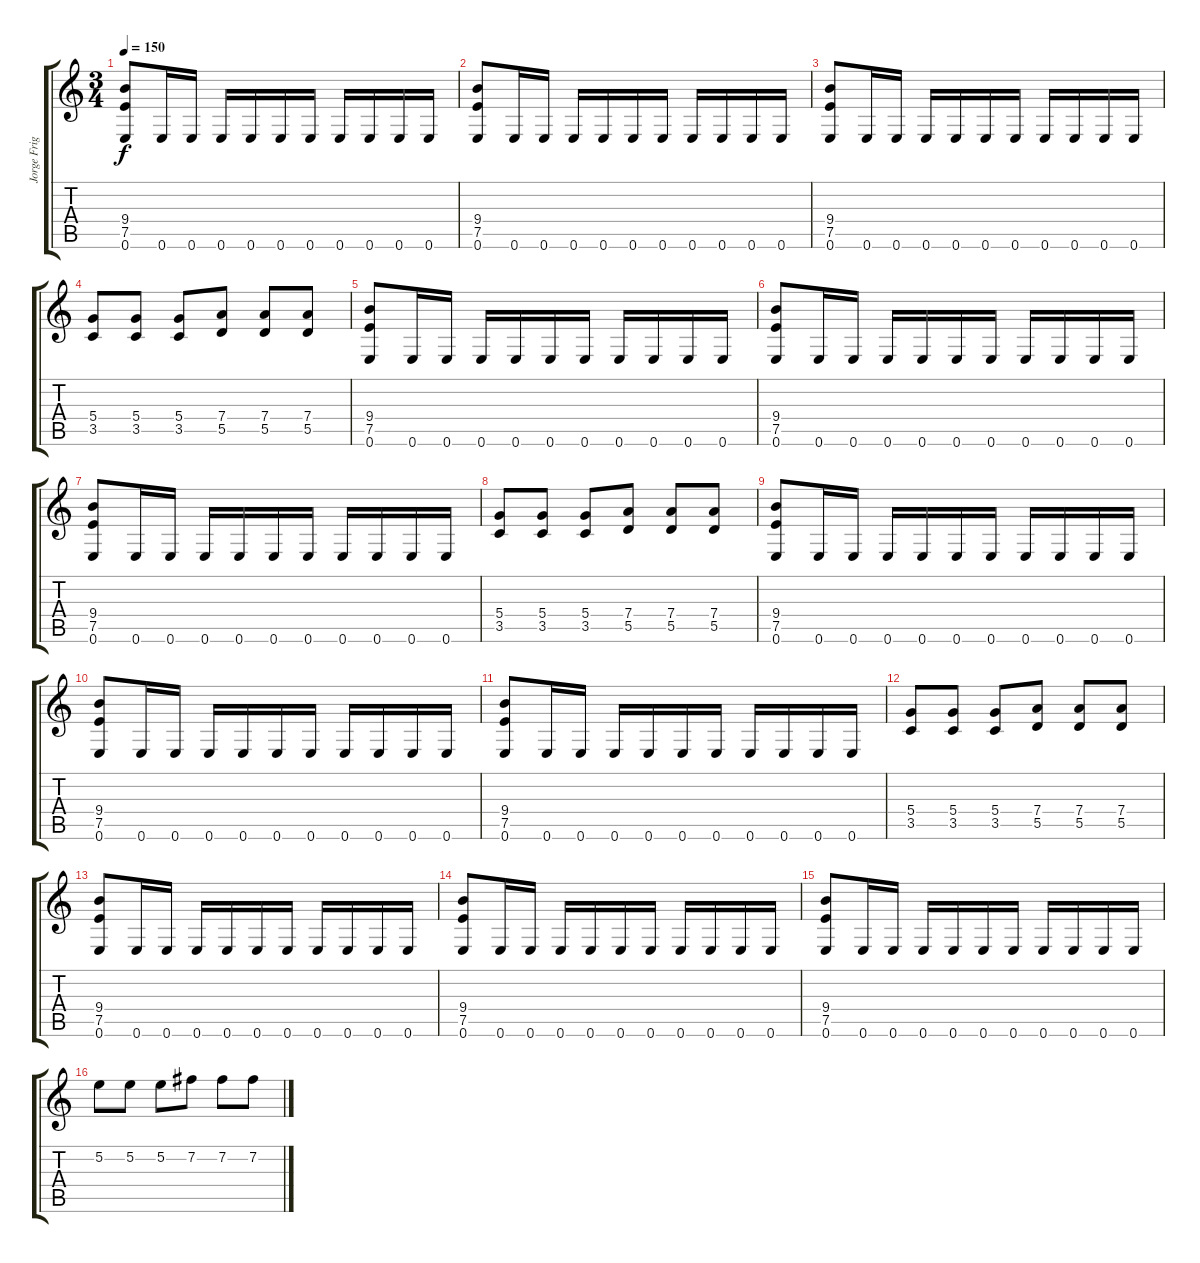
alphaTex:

\track ("Jorge Frigerio Base R" "Jorge Frig") {instrument overdrivenguitar}
\staff {score tabs}
\tuning (E4 B3 G3 D3 A2 E2) {hide}
\ts (3 4)
\tempo 150
\clef g2
\ks c
(9.4 7.5 0.6).8{dy f} 0.6.16 0.6.16 0.6.16 0.6.16 0.6.16 0.6.16 0.6.16 0.6.16 0.6.16 0.6.16 |
(9.4 7.5 0.6).8 0.6.16 0.6.16 0.6.16 0.6.16 0.6.16 0.6.16 0.6.16 0.6.16 0.6.16 0.6.16 |
(9.4 7.5 0.6).8 0.6.16 0.6.16 0.6.16 0.6.16 0.6.16 0.6.16 0.6.16 0.6.16 0.6.16 0.6.16 |
(5.4 3.5).8 (5.4 3.5).8 (5.4 3.5).8 (7.4 5.5).8 (7.4 5.5).8 (7.4 5.5).8 |
(9.4 7.5 0.6).8 0.6.16 0.6.16 0.6.16 0.6.16 0.6.16 0.6.16 0.6.16 0.6.16 0.6.16 0.6.16 |
(9.4 7.5 0.6).8 0.6.16 0.6.16 0.6.16 0.6.16 0.6.16 0.6.16 0.6.16 0.6.16 0.6.16 0.6.16 |
(9.4 7.5 0.6).8 0.6.16 0.6.16 0.6.16 0.6.16 0.6.16 0.6.16 0.6.16 0.6.16 0.6.16 0.6.16 |
(5.4 3.5).8 (5.4 3.5).8 (5.4 3.5).8 (7.4 5.5).8 (7.4 5.5).8 (7.4 5.5).8 |
(9.4 7.5 0.6).8 0.6.16 0.6.16 0.6.16 0.6.16 0.6.16 0.6.16 0.6.16 0.6.16 0.6.16 0.6.16 |
(9.4 7.5 0.6).8 0.6.16 0.6.16 0.6.16 0.6.16 0.6.16 0.6.16 0.6.16 0.6.16 0.6.16 0.6.16 |
(9.4 7.5 0.6).8 0.6.16 0.6.16 0.6.16 0.6.16 0.6.16 0.6.16 0.6.16 0.6.16 0.6.16 0.6.16 |
(5.4 3.5).8 (5.4 3.5).8 (5.4 3.5).8 (7.4 5.5).8 (7.4 5.5).8 (7.4 5.5).8 |
(9.4 7.5 0.6).8 0.6.16 0.6.16 0.6.16 0.6.16 0.6.16 0.6.16 0.6.16 0.6.16 0.6.16 0.6.16 |
(9.4 7.5 0.6).8 0.6.16 0.6.16 0.6.16 0.6.16 0.6.16 0.6.16 0.6.16 0.6.16 0.6.16 0.6.16 |
(9.4 7.5 0.6).8 0.6.16 0.6.16 0.6.16 0.6.16 0.6.16 0.6.16 0.6.16 0.6.16 0.6.16 0.6.16 |
5.2.8 5.2.8 5.2.8 7.2.8 7.2.8 7.2.8
